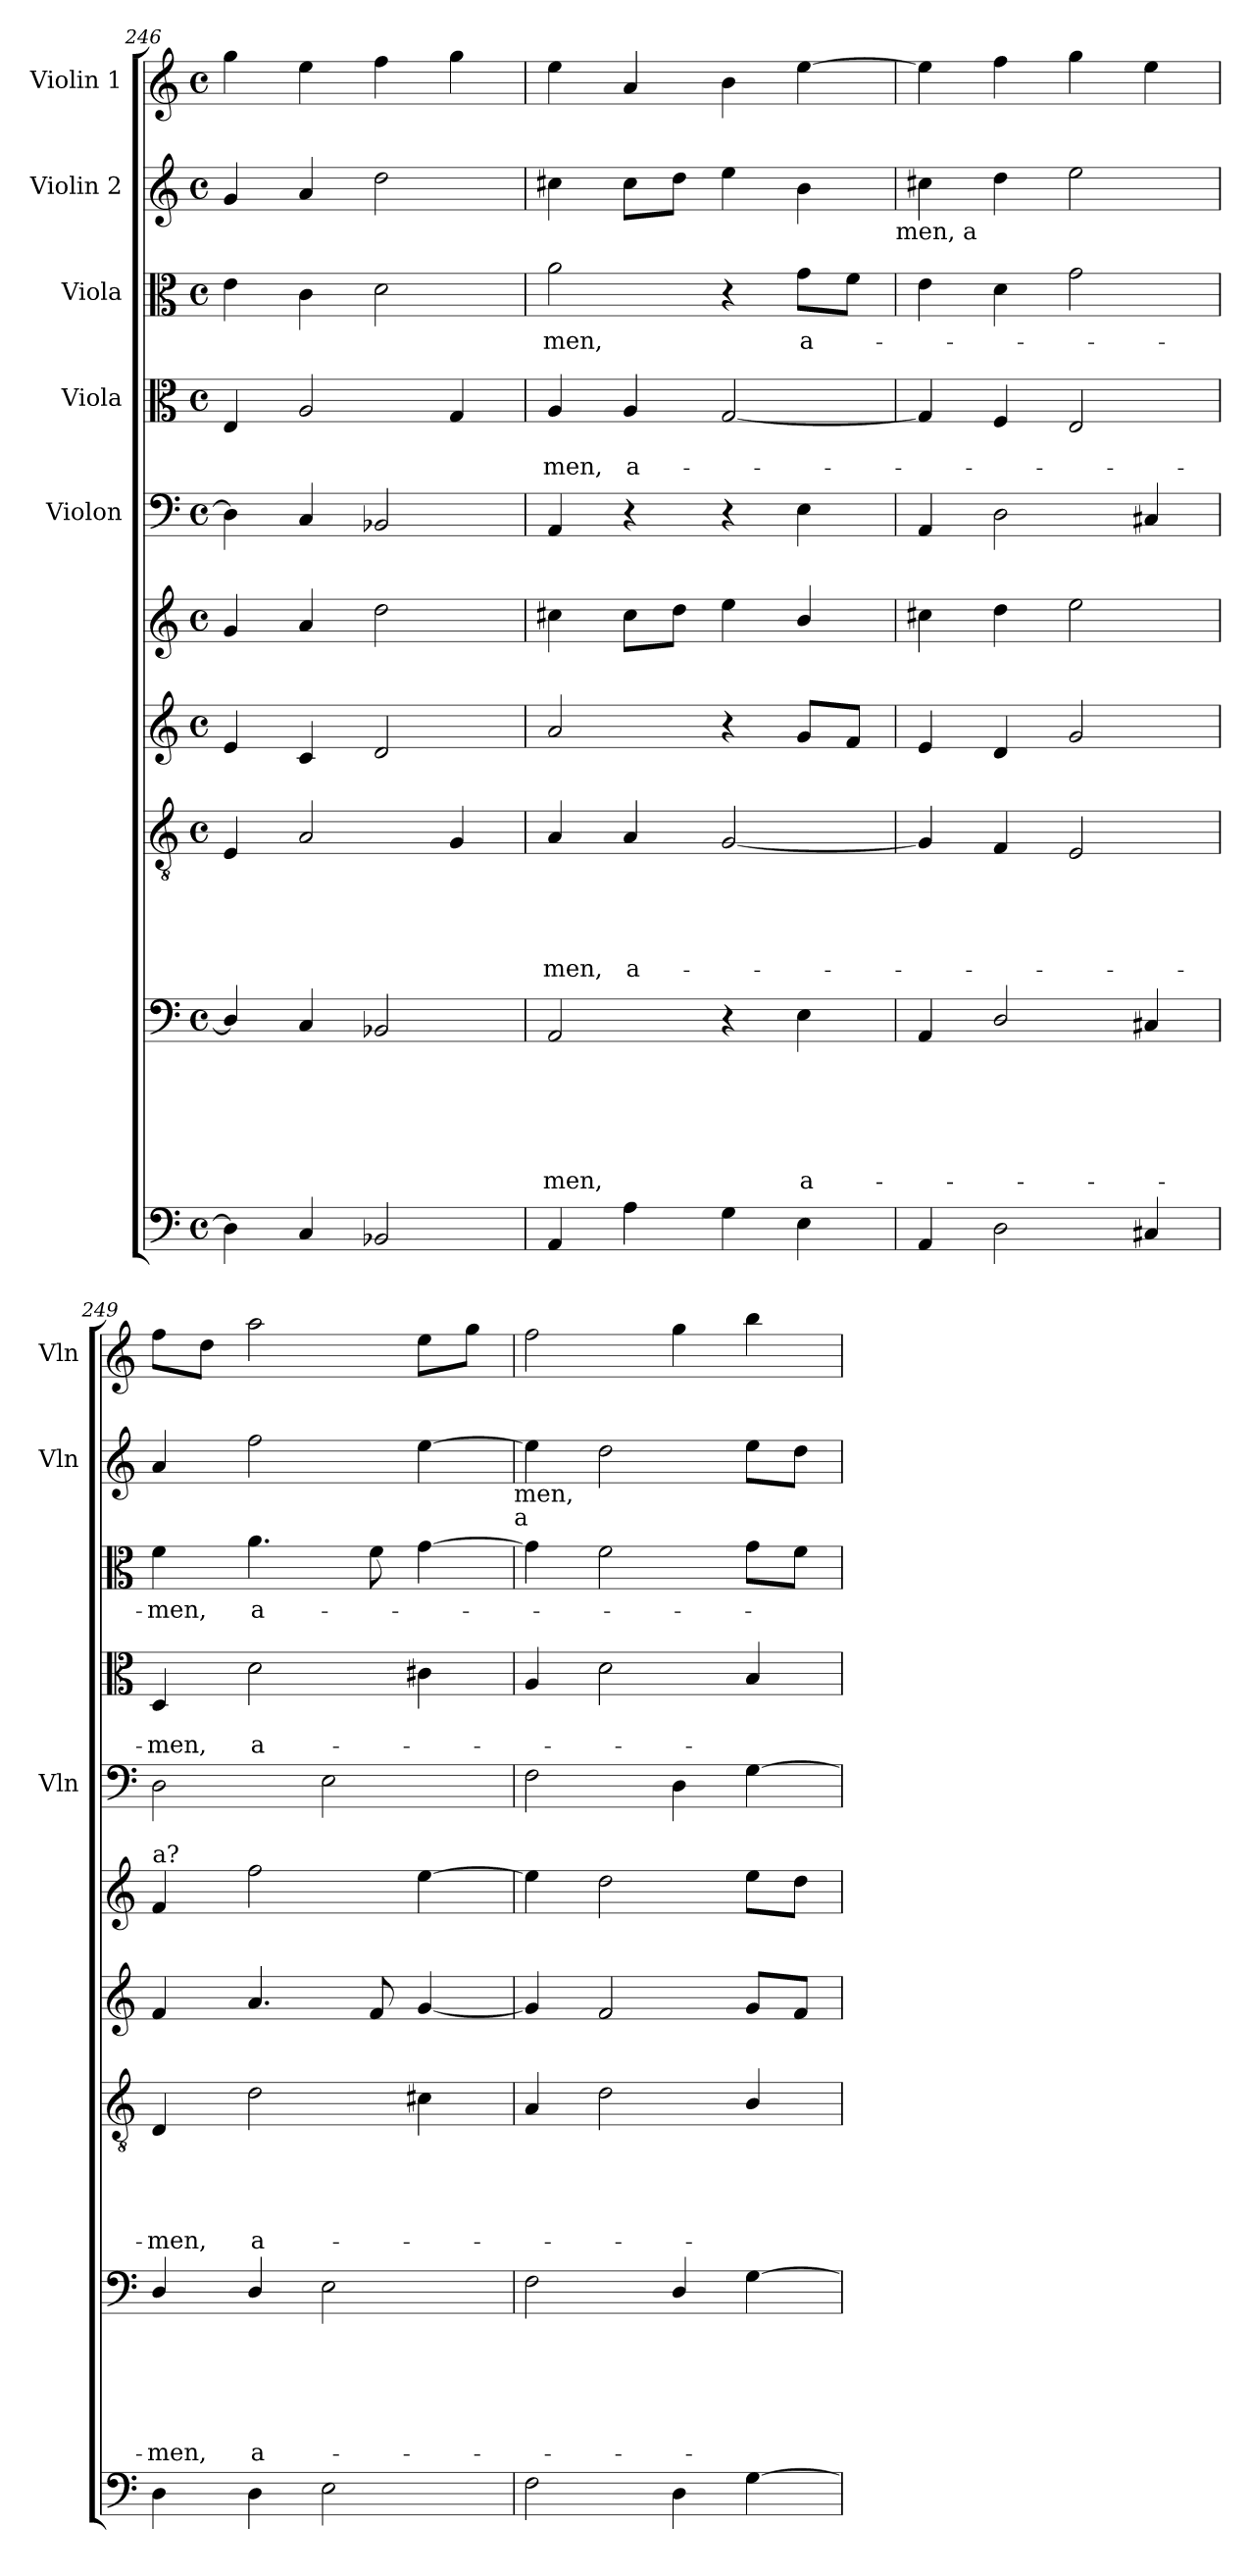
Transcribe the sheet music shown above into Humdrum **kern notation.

**kern	**kern	**text	**text	**text	**text	**text	**text	**kern	**text	**text	**text	**text	**text	**kern	**kern	**kern	**kern	**text	**text	**kern	**text	**kern	**kern
*part10	*part9	*part9	*part9	*part9	*part9	*part9	*part9	*part8	*part8	*part8	*part8	*part8	*part8	*part7	*part6	*part5	*part4	*part4	*part4	*part3	*part3	*part2	*part1
*staff10	*staff9	*staff9	*staff9	*staff9	*staff9	*staff9	*staff9	*staff8	*staff8	*staff8	*staff8	*staff8	*staff8	*staff7	*staff6	*staff5	*staff4	*staff4	*staff4	*staff3	*staff3	*staff2	*staff1
*	*	*	*	*	*	*	*	*	*	*	*	*	*	*	*	*I"Violon	*I"Viola	*	*	*I"Viola	*	*I"Violin 2	*I"Violin 1
*	*	*	*	*	*	*	*	*	*	*	*	*	*	*	*	*I'Vln	*	*	*	*	*	*I'Vln	*I'Vln
*clefF4	*clefF4	*	*	*	*	*	*	*clefGv2	*	*	*	*	*	*clefG2	*clefG2	*clefF4	*clefC3	*	*	*clefC3	*	*clefG2	*clefG2
*k[]	*k[]	*	*	*	*	*	*	*k[]	*	*	*	*	*	*k[]	*k[]	*k[]	*k[]	*	*	*k[]	*	*k[]	*k[]
*C:	*C:	*	*	*	*	*	*	*C:	*	*	*	*	*	*C:	*C:	*C:	*C:	*	*	*C:	*	*C:	*C:
*M4/4	*M4/4	*	*	*	*	*	*	*M4/4	*	*	*	*	*	*M4/4	*M4/4	*M4/4	*M4/4	*	*	*M4/4	*	*M4/4	*M4/4
*met(c)	*met(c)	*	*	*	*	*	*	*met(c)	*	*	*	*	*	*met(c)	*met(c)	*met(c)	*met(c)	*	*	*met(c)	*	*met(c)	*met(c)
=246	=246	=246	=246	=246	=246	=246	=246	=246	=246	=246	=246	=246	=246	=246	=246	=246	=246	=246	=246	=246	=246	=246	=246
4D\]	4D/]	.	.	.	.	.	.	4E/	.	.	.	.	.	4e/	4g/	4D\]	4E/	.	.	4e\	.	4g/	4gg\
4C/	4C/	.	.	.	.	.	.	2A/	.	.	.	.	.	4c/	4a/	4C/	2A/	.	.	4c\	.	4a/	4ee\
2BB-X/	2BB-X/	.	.	.	.	.	.	.	.	.	.	.	.	2d/	2dd\	2BB-X/	.	.	.	2d\	.	2dd\	4ff\
.	.	.	.	.	.	.	.	4G/	.	.	.	.	.	.	.	.	4G/	.	.	.	.	.	4gg\
=247	=247	=247	=247	=247	=247	=247	=247	=247	=247	=247	=247	=247	=247	=247	=247	=247	=247	=247	=247	=247	=247	=247	=247
!	!	!	!	!	!	!	!LO:LY:b	!	!	!	!	!	!LO:LY:b	!	!	!	!	!	!LO:LY:b	!	!LO:LY:b	!	!
4AA/	2AA/	.	.	.	.	.	-men,	4A/	.	.	.	.	-men,	2a/	4cc#X\	4AA/	4A/	.	-men,	2a\	-men,	4cc#X\	4ee\
!	!	!	!	!	!	!	!	!	!	!	!	!	!LO:LY:b	!	!	!	!	!	!LO:LY:b	!	!	!	!
4A\	.	.	.	.	.	.	.	4A/	.	.	.	.	a-	.	8cc#\L	4r	4A/	.	a-	.	.	8cc#\L	4a/
.	.	.	.	.	.	.	.	.	.	.	.	.	.	.	8dd\J	.	.	.	.	.	.	8dd\J	.
4G\	4r	.	.	.	.	.	.	[<2G/	.	.	.	.	.	4r	4ee\	4r	[<2G/	.	.	4r	.	4ee\	4b\
!	!	!	!	!	!	!	!LO:LY:b	!	!	!	!	!	!	!	!	!	!	!	!	!	!LO:LY:b	!	!
4E\	4E\	.	.	.	.	.	a-	.	.	.	.	.	.	8g/L	4b/	4E\	.	.	.	8g\L	a-	4b\	[>4ee\
.	.	.	.	.	.	.	.	.	.	.	.	.	.	8f/J	.	.	.	.	.	8f\J	.	.	.
!	!	!	!	!	!	!	!	!	!	!	!	!	!	!	!	!	!	!	!	!	!	!LO:TX:b:t=men, a	!
=248	=248	=248	=248	=248	=248	=248	=248	=248	=248	=248	=248	=248	=248	=248	=248	=248	=248	=248	=248	=248	=248	=248	=248
4AA/	4AA/	.	.	.	.	.	.	4G/]	.	.	.	.	.	4e/	4cc#X\	4AA/	4G/]	.	.	4e\	.	4cc#X\	4ee\]
2D\	2D/	.	.	.	.	.	.	4F/	.	.	.	.	.	4d/	4dd\	2D\	4F/	.	.	4d\	.	4dd\	4ff\
.	.	.	.	.	.	.	.	2E/	.	.	.	.	.	2g/	2ee\	.	2E/	.	.	2g\	.	2ee\	4gg\
4C#X/	4C#X/	.	.	.	.	.	.	.	.	.	.	.	.	.	.	4C#X/	.	.	.	.	.	.	4ee\
!!LO:LB:g=z
=249	=249	=249	=249	=249	=249	=249	=249	=249	=249	=249	=249	=249	=249	=249	=249	=249	=249	=249	=249	=249	=249	=249	=249
!	!	!	!	!	!	!	!	!	!	!	!	!	!	!	!LO:TX:a:t=a?	!	!	!	!	!	!	!	!
!	!	!	!	!	!	!	!LO:LY:b	!	!	!	!	!	!LO:LY:b	!	!	!	!	!	!LO:LY:b	!	!LO:LY:b	!	!
4D\	4D/	.	.	.	.	.	-men,	4D/	.	.	.	.	-men,	4f/	4f/	2D\	4D/	.	-men,	4f\	-men,	4a/	8ff\L
.	.	.	.	.	.	.	.	.	.	.	.	.	.	.	.	.	.	.	.	.	.	.	8dd\J
!	!	!	!	!	!	!	!LO:LY:b	!	!	!	!	!	!LO:LY:b	!	!	!	!	!	!LO:LY:b	!	!LO:LY:b	!	!
4D\	4D/	.	.	.	.	.	a-	2d\	.	.	.	.	a-	4.a/	2ff\	.	2d\	.	a-	4.a\	a-	2ff\	2aa\
2E\	2E\	.	.	.	.	.	.	.	.	.	.	.	.	.	.	2E\	.	.	.	.	.	.	.
.	.	.	.	.	.	.	.	.	.	.	.	.	.	8f/	.	.	.	.	.	8f\	.	.	.
.	.	.	.	.	.	.	.	4c#X\	.	.	.	.	.	[<4g/	[>4ee\	.	4c#X\	.	.	[>4g\	.	[>4ee\	8ee\L
.	.	.	.	.	.	.	.	.	.	.	.	.	.	.	.	.	.	.	.	.	.	.	8gg\J
!	!	!	!	!	!	!	!	!	!	!	!	!	!	!	!	!	!	!	!	!	!	!LO:TX:b:t=men,	!
!	!	!	!	!	!	!	!	!	!	!	!	!	!	!	!	!	!	!	!	!	!	!LO:TX:b:t=a	!
=250	=250	=250	=250	=250	=250	=250	=250	=250	=250	=250	=250	=250	=250	=250	=250	=250	=250	=250	=250	=250	=250	=250	=250
2F\	2F\	.	.	.	.	.	.	4A/	.	.	.	.	.	4g/]	4ee\]	2F\	4A/	.	.	4g\]	.	4ee\]	2ff\
.	.	.	.	.	.	.	.	2d\	.	.	.	.	.	2f/	2dd\	.	2d\	.	.	2f\	.	2dd\	.
4D\	4D/	.	.	.	.	.	.	.	.	.	.	.	.	.	.	4D\	.	.	.	.	.	.	4gg\
[>4G\	[>4G\	.	.	.	.	.	.	4B/	.	.	.	.	.	8g/L	8ee\L	[>4G\	4B/	.	.	8g\L	.	8ee\L	4bb\
.	.	.	.	.	.	.	.	.	.	.	.	.	.	8f/J	8dd\J	.	.	.	.	8f\J	.	8dd\J	.
=	=	=	=	=	=	=	=	=	=	=	=	=	=	=	=	=	=	=	=	=	=	=	=
*-	*-	*-	*-	*-	*-	*-	*-	*-	*-	*-	*-	*-	*-	*-	*-	*-	*-	*-	*-	*-	*-	*-	*-
